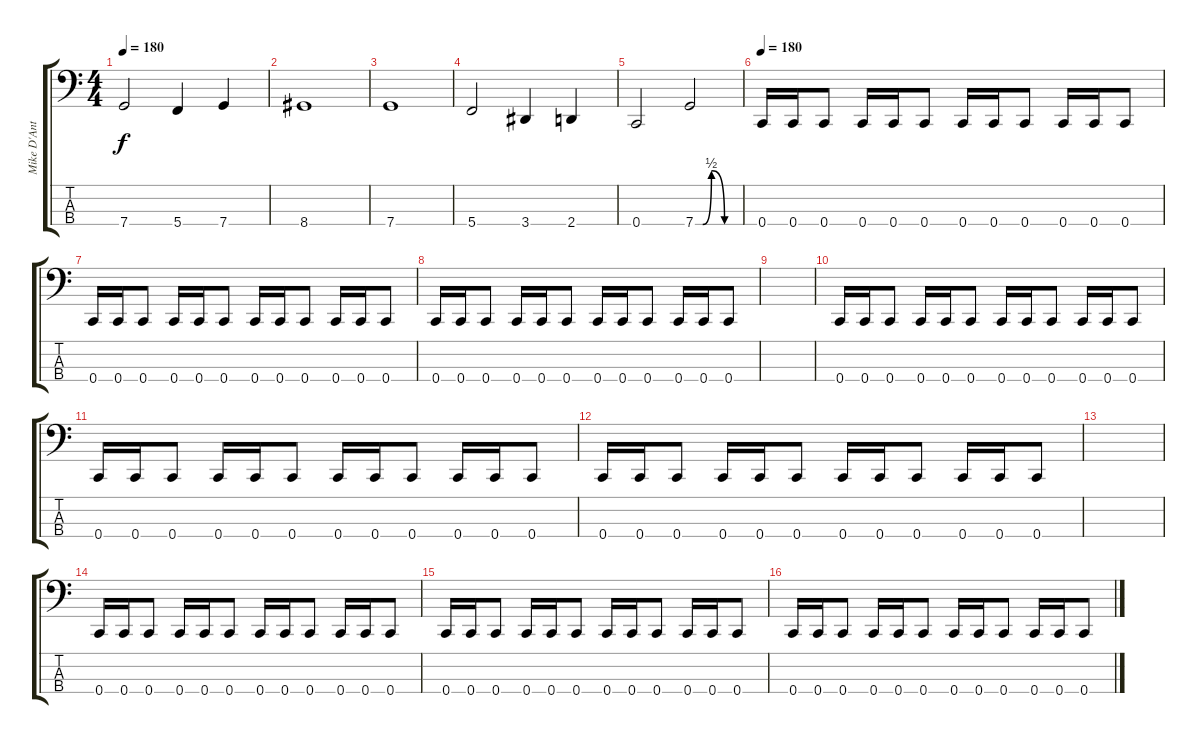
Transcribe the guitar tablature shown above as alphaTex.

\track ("Mike D'Antonio" "Mike D'Ant") {instrument electricbasspick}
\staff {score tabs}
\tuning (F2 C2 G1 C1) {hide}
\ts (4 4)
\tempo 180
\clef f4
\ks c
7.4.2{dy f} 5.4.4 7.4.4 |
8.4.1 |
7.4.1 |
5.4.2 3.4.4 2.4.4 |
0.4.2 7.4{be (custom 0 0 10 0 22 2 40 0 60 0)}.2 |
\tempo 180
0.4.16 0.4.16 0.4.8 0.4.16 0.4.16 0.4.8 0.4.16 0.4.16 0.4.8 0.4.16 0.4.16 0.4.8 |
0.4.16 0.4.16 0.4.8 0.4.16 0.4.16 0.4.8 0.4.16 0.4.16 0.4.8 0.4.16 0.4.16 0.4.8 |
0.4.16 0.4.16 0.4.8 0.4.16 0.4.16 0.4.8 0.4.16 0.4.16 0.4.8 0.4.16 0.4.16 0.4.8 |
|
0.4.16 0.4.16 0.4.8 0.4.16 0.4.16 0.4.8 0.4.16 0.4.16 0.4.8 0.4.16 0.4.16 0.4.8 |
0.4.16 0.4.16 0.4.8 0.4.16 0.4.16 0.4.8 0.4.16 0.4.16 0.4.8 0.4.16 0.4.16 0.4.8 |
0.4.16 0.4.16 0.4.8 0.4.16 0.4.16 0.4.8 0.4.16 0.4.16 0.4.8 0.4.16 0.4.16 0.4.8 |
|
0.4.16 0.4.16 0.4.8 0.4.16 0.4.16 0.4.8 0.4.16 0.4.16 0.4.8 0.4.16 0.4.16 0.4.8 |
0.4.16 0.4.16 0.4.8 0.4.16 0.4.16 0.4.8 0.4.16 0.4.16 0.4.8 0.4.16 0.4.16 0.4.8 |
0.4.16 0.4.16 0.4.8 0.4.16 0.4.16 0.4.8 0.4.16 0.4.16 0.4.8 0.4.16 0.4.16 0.4.8
